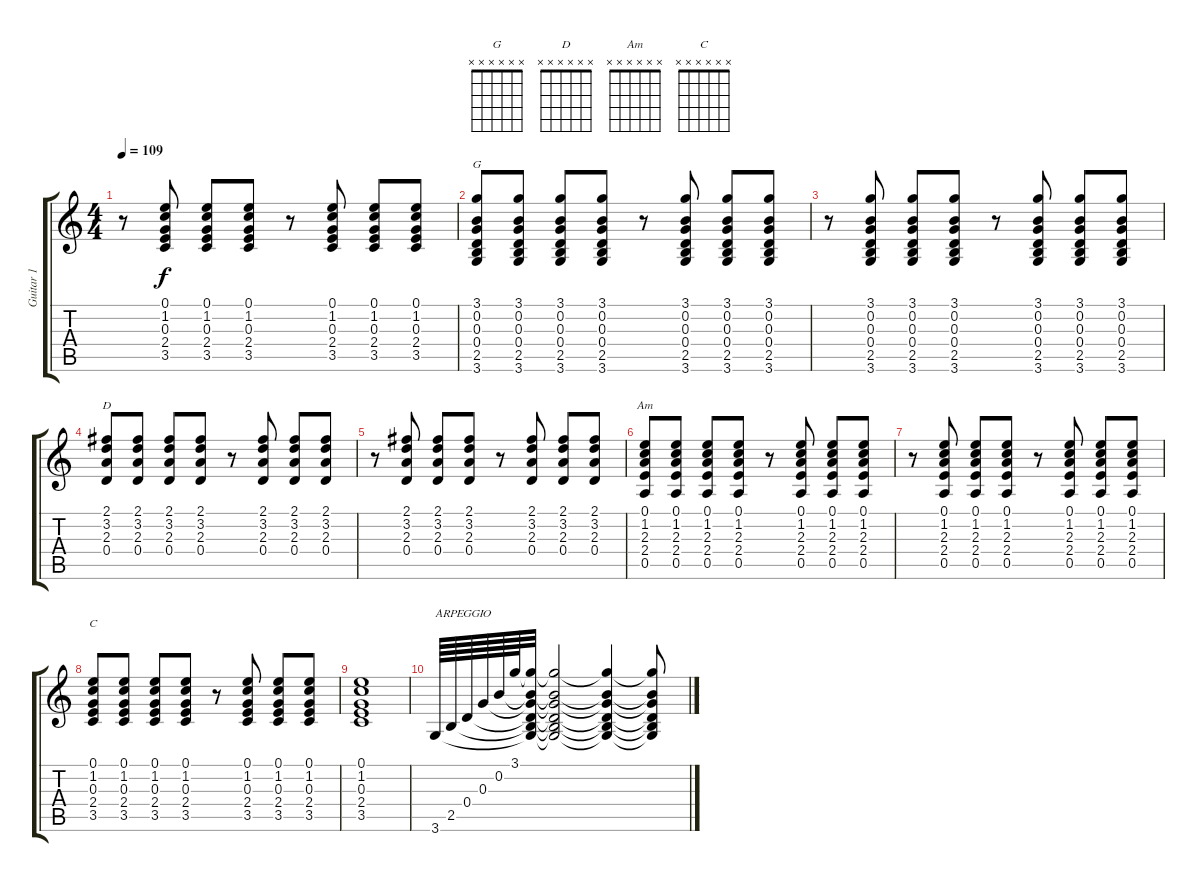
\track ("Guitar 1" "Guitar 1") {instrument acousticguitarsteel}
\staff {score tabs}
\tuning (E4 B3 G3 D3 A2 E2) {hide}
\chord ("G" x x x x x x) {firstfret 0}
\chord ("D" x x x x x x) {firstfret 0}
\chord ("Am" x x x x x x) {firstfret 0}
\chord ("C" x x x x x x) {firstfret 0}
\ts (4 4)
\tempo 109
\clef g2
\ks c
r.8{dy f} (0.1 1.2 0.3 2.4 3.5).8 (0.1 1.2 0.3 2.4 3.5).8 (0.1 1.2 0.3 2.4 3.5).8 r.8 (0.1 1.2 0.3 2.4 3.5).8 (0.1 1.2 0.3 2.4 3.5).8 (0.1 1.2 0.3 2.4 3.5).8 |
(3.1 0.2 0.3 0.4 2.5 3.6).8{ch "G"} (3.1 0.2 0.3 0.4 2.5 3.6).8 (3.1 0.2 0.3 0.4 2.5 3.6).8 (3.1 0.2 0.3 0.4 2.5 3.6).8 r.8 (3.1 0.2 0.3 0.4 2.5 3.6).8 (3.1 0.2 0.3 0.4 2.5 3.6).8 (3.1 0.2 0.3 0.4 2.5 3.6).8 |
r.8 (3.1 0.2 0.3 0.4 2.5 3.6).8 (3.1 0.2 0.3 0.4 2.5 3.6).8 (3.1 0.2 0.3 0.4 2.5 3.6).8 r.8 (3.1 0.2 0.3 0.4 2.5 3.6).8 (3.1 0.2 0.3 0.4 2.5 3.6).8 (3.1 0.2 0.3 0.4 2.5 3.6).8 |
(2.1 3.2 2.3 0.4).8{ch "D"} (2.1 3.2 2.3 0.4).8 (2.1 3.2 2.3 0.4).8 (2.1 3.2 2.3 0.4).8 r.8 (2.1 3.2 2.3 0.4).8 (2.1 3.2 2.3 0.4).8 (2.1 3.2 2.3 0.4).8 |
r.8 (2.1 3.2 2.3 0.4).8 (2.1 3.2 2.3 0.4).8 (2.1 3.2 2.3 0.4).8 r.8 (2.1 3.2 2.3 0.4).8 (2.1 3.2 2.3 0.4).8 (2.1 3.2 2.3 0.4).8 |
(0.1 1.2 2.3 2.4 0.5).8{ch "Am"} (0.1 1.2 2.3 2.4 0.5).8 (0.1 1.2 2.3 2.4 0.5).8 (0.1 1.2 2.3 2.4 0.5).8 r.8 (0.1 1.2 2.3 2.4 0.5).8 (0.1 1.2 2.3 2.4 0.5).8 (0.1 1.2 2.3 2.4 0.5).8 |
r.8 (0.1 1.2 2.3 2.4 0.5).8 (0.1 1.2 2.3 2.4 0.5).8 (0.1 1.2 2.3 2.4 0.5).8 r.8 (0.1 1.2 2.3 2.4 0.5).8 (0.1 1.2 2.3 2.4 0.5).8 (0.1 1.2 2.3 2.4 0.5).8 |
(0.1 1.2 0.3 2.4 3.5).8{ch "C"} (0.1 1.2 0.3 2.4 3.5).8 (0.1 1.2 0.3 2.4 3.5).8 (0.1 1.2 0.3 2.4 3.5).8 r.8 (0.1 1.2 0.3 2.4 3.5).8 (0.1 1.2 0.3 2.4 3.5).8 (0.1 1.2 0.3 2.4 3.5).8 |
(0.1 1.2 0.3 2.4 3.5).1 |
3.6.64{txt "ARPEGGIO"} 2.5.64 0.4.64 0.3.64 0.2.64 3.1.64 (3.1{t} 0.2{t} 0.3{t} 0.4{t} 2.5{t} 3.6{t}).32 (3.1{t} 0.2{t} 0.3{t} 0.4{t} 2.5{t} 3.6{t}).2 (3.1{t} 0.2{t} 0.3{t} 0.4{t} 2.5{t} 3.6{t}).4 (3.1{t} 0.2{t} 0.3{t} 0.4{t} 2.5{t} 3.6{t}).8
